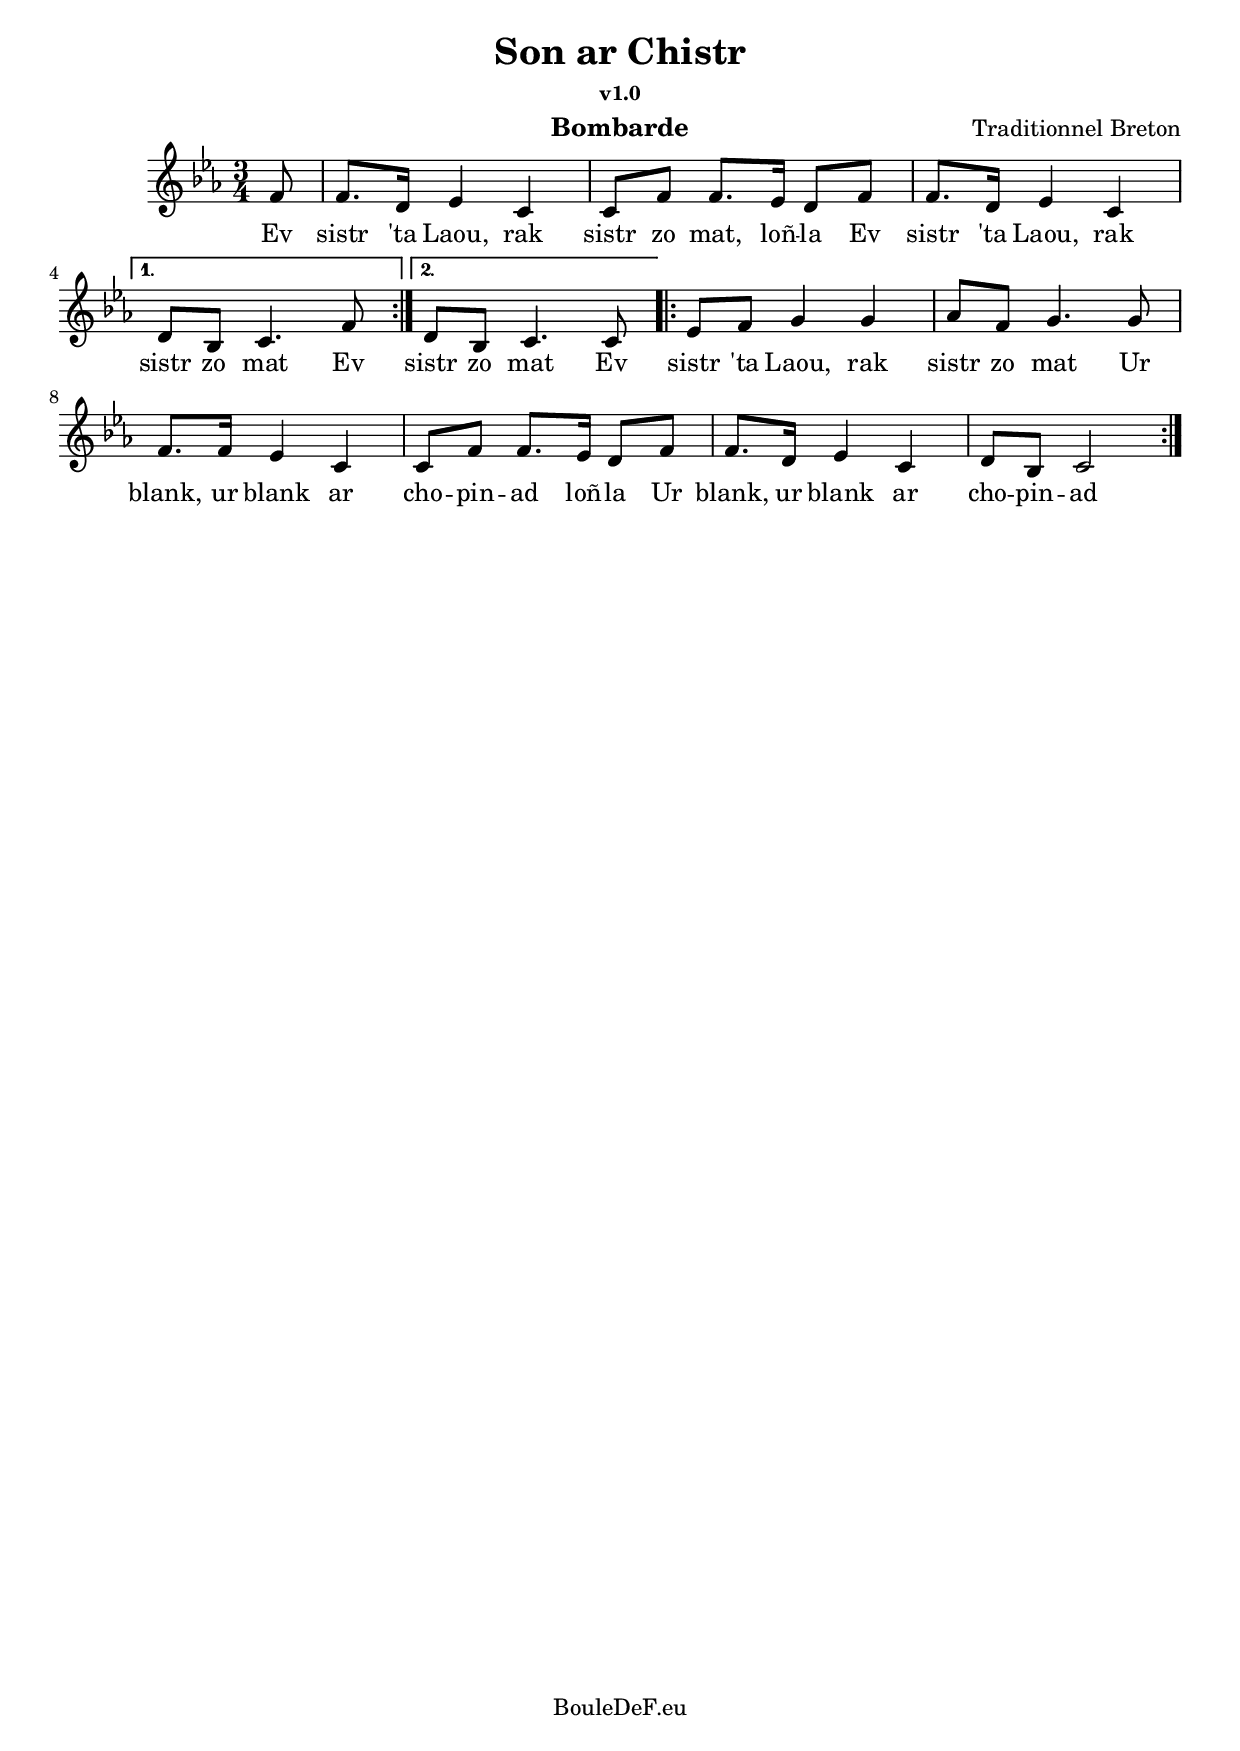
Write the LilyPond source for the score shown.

\version "2.16.0"
\include "italiano.ly"

\header {
	title = "Son ar Chistr"
	subsubtitle = "v1.0"
	composer = "Traditionnel Breton"
	instrument = "Bombarde"
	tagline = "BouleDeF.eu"
}

\score {
	\new Staff \relative sib {
		\clef treble
		\key mib \major
		\time 3/4

		\repeat volta 2 {
			\partial 8 fa'8
			| fa8. re16 mib4 do
			| do8 fa fa8. mib16 re8 fa
			| fa8. re16 mib4 do
		}
		\alternative {
			{| re8 sib do4. fa8}
			{| re8 sib do4. do8}
		}

		\repeat volta 2 {
			| mib fa sol4 sol
			| lab8 fa sol4. sol8
			| fa8. fa16 mib4 do
			| do8 fa fa8. mib16 re8 fa
			| fa8. re16 mib4 do
			| re8 sib do2
		}
	}
	\addlyrics {
		Ev
		| sistr 'ta Laou, rak
		| sistr zo mat, loñ -- la Ev
		| sistr 'ta Laou, rak
		| sistr zo mat Ev
		| sistr zo mat Ev
		| sistr 'ta Laou, rak
		| sistr zo mat Ur
		| blank, ur blank ar
		| cho -- pin -- ad loñ -- la Ur
		| blank, ur blank ar
		| cho -- pin -- ad
	}
}
